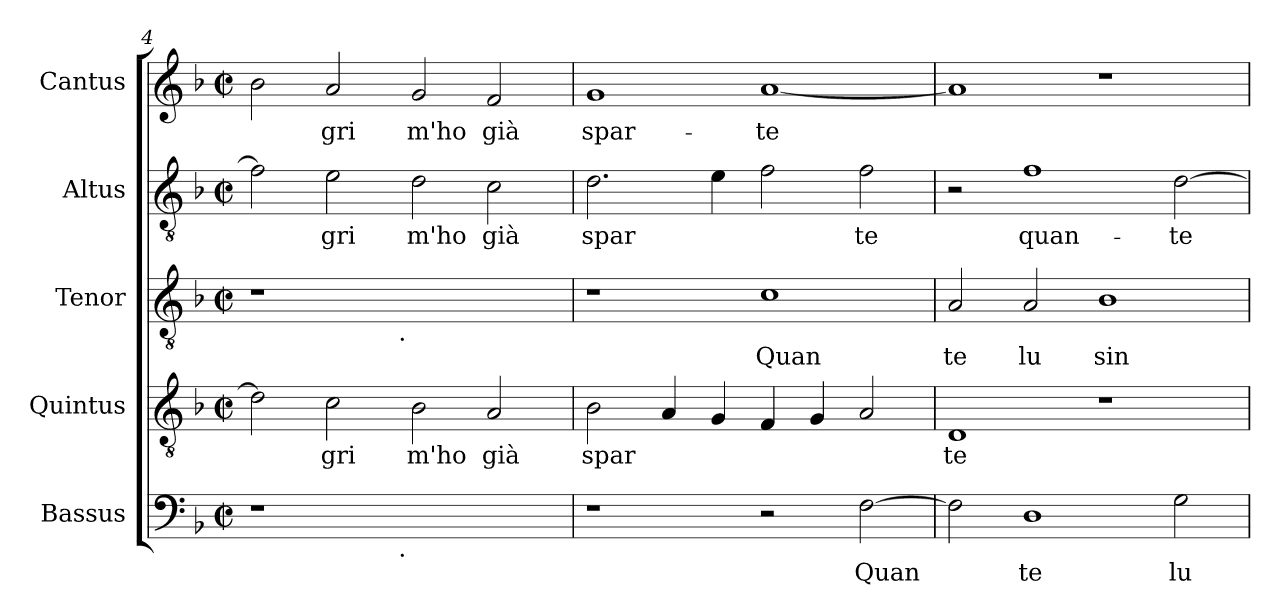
**kern	**text	**kern	**text	**kern	**text	**kern	**text	**kern	**text
*part5	*part5	*part4	*part4	*part3	*part3	*part2	*part2	*part1	*part1
*staff5	*staff5	*staff4	*staff4	*staff3	*staff3	*staff2	*staff2	*staff1	*staff1
*I"Bassus	*	*I"Quintus	*	*I"Tenor	*	*I"Altus	*	*I"Cantus	*
*clefF4	*	*clefGv2	*	*clefGv2	*	*clefGv2	*	*clefG2	*
*k[b-]	*	*k[b-]	*	*k[b-]	*	*k[b-]	*	*k[b-]	*
*F:	*	*F:	*	*F:	*	*F:	*	*F:	*
*M2/2	*	*M2/2	*	*M2/2	*	*M2/2	*	*M2/2	*
*met(c|)	*	*met(c|)	*	*met(c|)	*	*met(c|)	*	*met(c|)	*
=4	=4	=4	=4	=4	=4	=4	=4	=4	=4
!	!	!	!LO:LY:b	!	!	!	!LO:LY:b	!	!LO:LY:b:cj
*^	*	*	*	*^	*	*	*	*	*
1r	2ryy	.	2d\]	.	1r	2ryy	.	2f\]	.	2b-\	--
!	!	!	!	!LO:LY:b	!	!	!	!	!LO:LY:b	!	!LO:LY:b:cj
.	4...ryy	.	2c\	gri	.	4...ryy	.	2e\	gri	2a/	-gri
!	!	!	!	!	!	!LO:TX:b:t=.	!	!	!	!	!
!	!LO:TX:b:t=.	!	!	!	!	!	!	!	!	!	!
.	1ryy	.	.	.	.	1ryy	.	.	.	.	.
!	!	!	!	!LO:LY:b	!	!	!	!	!LO:LY:b	!	!LO:LY:b:cj
1ryy	.	.	2B-\	m'ho	1ryy	.	.	2d\	m'ho	2g/	m'ho
!	!	!	!	!LO:LY:b	!	!	!	!	!LO:LY:b	!	!LO:LY:b:cj
.	.	.	2A/	già	.	.	.	2c\	già	2f/	già
.	32ryy	.	.	.	.	32ryy	.	.	.	.	.
=5	=5	=5	=5	=5	=5	=5	=5	=5	=5	=5	=5
!	!	!	!	!LO:LY:b	!	!	!	!	!LO:LY:b	!	!LO:LY:b:cj
*v	*v	*	*	*	*v	*v	*	*	*	*	*
1r	.	2B-\	spar	1r	.	2.d\	spar	1g	spar-
!	!	!	!LO:LY:b	!	!	!	!	!	!
.	.	4A/	.	.	.	.	.	.	.
!	!	!	!LO:LY:b	!	!	!	!LO:LY:b	!	!
.	.	4G/	.	.	.	4e\	.	.	.
!	!	!	!LO:LY:b	!	!LO:LY:b:cj	!	!LO:LY:b	!	!LO:LY:b:cj
2r	.	4F/	.	1c	Quan	2f\	.	[<1a	-te
!	!	!	!LO:LY:b	!	!	!	!	!	!
.	.	4G/	.	.	.	.	.	.	.
!	!LO:LY:b	!	!LO:LY:b	!	!	!	!LO:LY:b	!	!
[<2F\	Quan-	2A/	.	.	.	2f\	te	.	.
!!LO:LB:g=z
=6	=6	=6	=6	=6	=6	=6	=6	=6	=6
!	!LO:LY:b	!	!LO:LY:b	!	!LO:LY:b:cj	!	!	!	!LO:LY:b:cj
2F\]	--	1D	te	2A/	te	2r	.	1a]	.
!	!LO:LY:b	!	!	!	!LO:LY:b:cj	!	!LO:LY:b	!	!
1D	-te	.	.	2A/	lu	1f	quan-	.	.
!	!	!	!	!	!LO:LY:b:cj	!	!	!	!
.	.	1r	.	1B-	sin	.	.	1r	.
!	!LO:LY:b	!	!	!	!	!	!LO:LY:b	!	!
2G\	lu	.	.	.	.	[>2d\	-te	.	.
=	=	=	=	=	=	=	=	=	=
*-	*-	*-	*-	*-	*-	*-	*-	*-	*-
